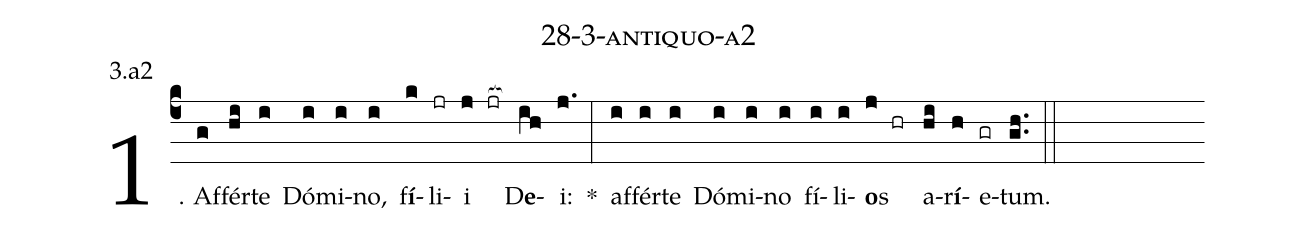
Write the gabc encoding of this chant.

name: 28-3-antiquo-a2;
annotation: 3.a2;
%%
(c4)1. Af(g)fér(hi)te(i) Dó(i)mi(i)no,(i) f<b>í</b>(k)li(jr)i(j jr[ocb:1{]) D<b>e</b>(ih[ocb:0}])i:(j.) *(:) af(i)fér(i)te(i) Dó(i)mi(i)no(i) fí(i)li(i)<b>o</b>s(j hr) a(hi)r<b>í</b>(h)e(gr)tum.(gh..) (::)
